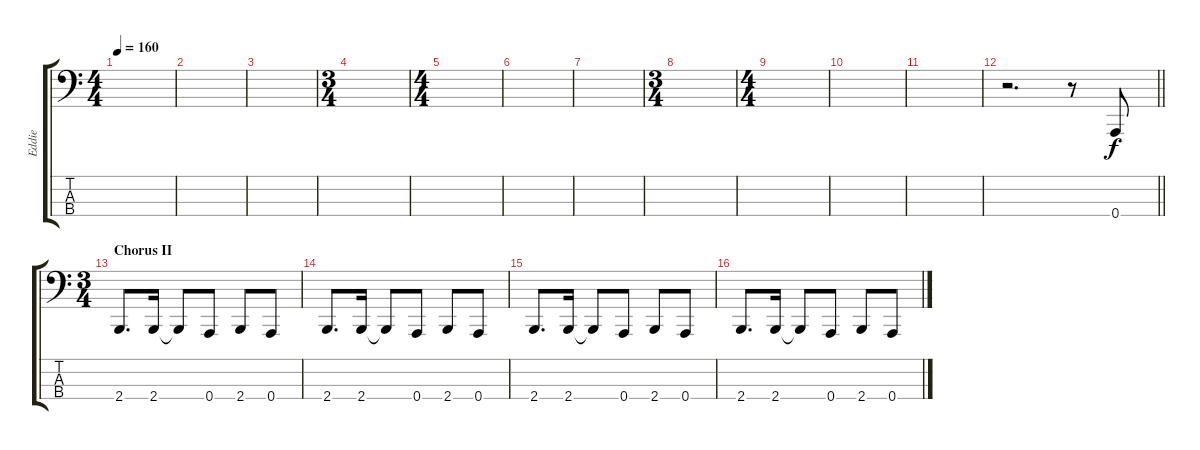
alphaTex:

\track ("Eddie" "Eddie") {instrument electricbasspick}
\staff {score tabs}
\tuning (D2 A1 E1 A0) {hide}
\ts (4 4)
\tempo 160
\clef f4
\ks c
|
|
|
\ts (3 4)
|
\ts (4 4)
|
|
|
\ts (3 4)
|
\ts (4 4)
|
|
|
\barLineRight lightlight
r.2{d} r.8 0.4.8 |
\ts (3 4)
\section ("" "Chorus II")
2.4.8{d} 2.4.16 2.4{t}.8 0.4.8 2.4.8 0.4.8 |
2.4.8{d} 2.4.16 2.4{t}.8 0.4.8 2.4.8 0.4.8 |
2.4.8{d} 2.4.16 2.4{t}.8 0.4.8 2.4.8 0.4.8 |
2.4.8{d} 2.4.16 2.4{t}.8 0.4.8 2.4.8 0.4.8
